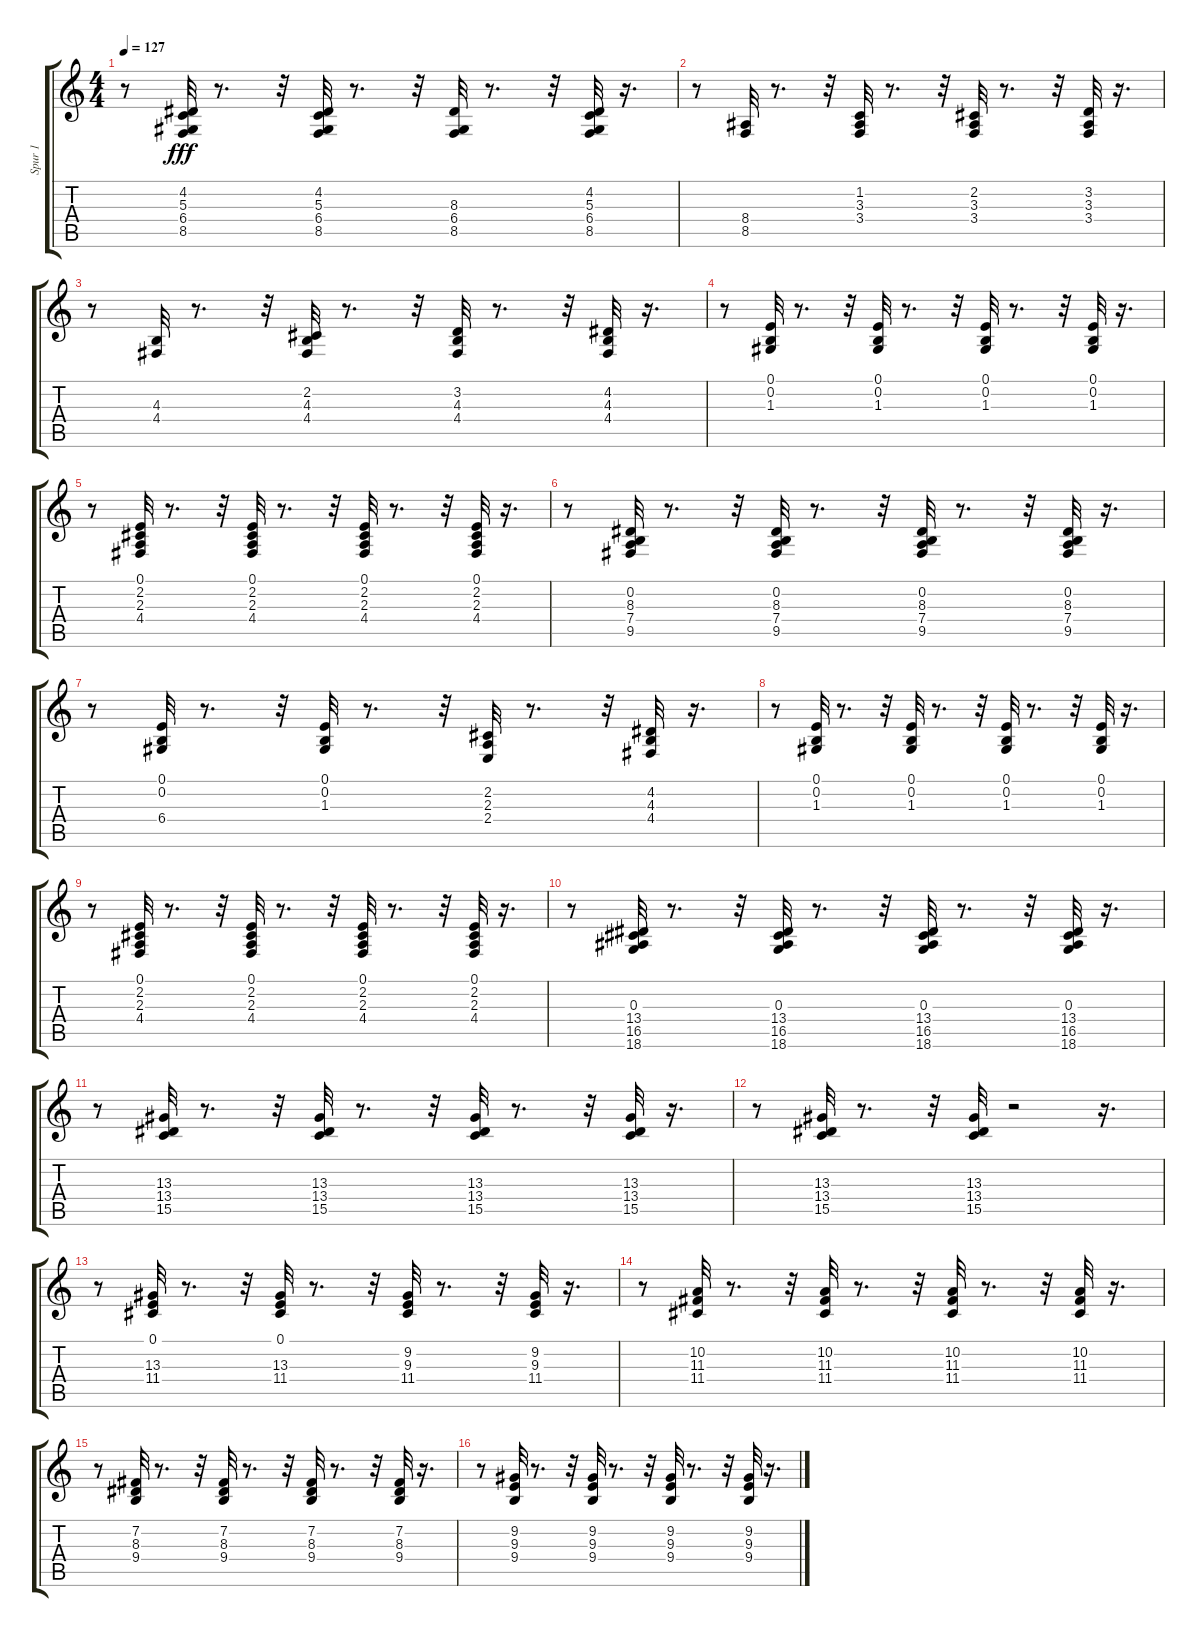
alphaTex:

\track ("Spur 1" "Spur 1") {instrument harpsichord}
\staff {score tabs}
\tuning (E4 B3 G3 D3 A2 E2) {hide}
\ts (4 4)
\tempo 127
\clef g2
\ks c
r.8{dy fff} (4.2 5.3 6.4 8.5).32 r.8{d} r.32 (4.2 5.3 6.4 8.5).32 r.8{d} r.32 (8.3 6.4 8.5).32 r.8{d} r.32 (4.2 5.3 6.4 8.5).32 r.16{d} |
r.8 (8.4 8.5).32 r.8{d} r.32 (1.2 3.3 3.4).32 r.8{d} r.32 (2.2 3.3 3.4).32 r.8{d} r.32 (3.2 3.3 3.4).32 r.16{d} |
r.8 (4.3 4.4).32 r.8{d} r.32 (2.2 4.3 4.4).32 r.8{d} r.32 (3.2 4.3 4.4).32 r.8{d} r.32 (4.2 4.3 4.4).32 r.16{d} |
r.8 (0.1 0.2 1.3).32 r.8{d} r.32 (0.1 0.2 1.3).32 r.8{d} r.32 (0.1 0.2 1.3).32 r.8{d} r.32 (0.1 0.2 1.3).32 r.16{d} |
r.8 (0.1 2.2 2.3 4.4).32 r.8{d} r.32 (0.1 2.2 2.3 4.4).32 r.8{d} r.32 (0.1 2.2 2.3 4.4).32 r.8{d} r.32 (0.1 2.2 2.3 4.4).32 r.16{d} |
r.8 (0.2 8.3 7.4 9.5).32 r.8{d} r.32 (0.2 8.3 7.4 9.5).32 r.8{d} r.32 (0.2 8.3 7.4 9.5).32 r.8{d} r.32 (0.2 8.3 7.4 9.5).32 r.16{d} |
r.8 (0.1 0.2 6.4).32 r.8{d} r.32 (0.1 0.2 1.3).32 r.8{d} r.32 (2.2 2.3 2.4).32 r.8{d} r.32 (4.2 4.3 4.4).32 r.16{d} |
r.8 (0.1 0.2 1.3).32 r.8{d} r.32 (0.1 0.2 1.3).32 r.8{d} r.32 (0.1 0.2 1.3).32 r.8{d} r.32 (0.1 0.2 1.3).32 r.16{d} |
r.8 (0.1 2.2 2.3 4.4).32 r.8{d} r.32 (0.1 2.2 2.3 4.4).32 r.8{d} r.32 (0.1 2.2 2.3 4.4).32 r.8{d} r.32 (0.1 2.2 2.3 4.4).32 r.16{d} |
r.8 (0.3 13.4 16.5 18.6).32 r.8{d} r.32 (0.3 13.4 16.5 18.6).32 r.8{d} r.32 (0.3 13.4 16.5 18.6).32 r.8{d} r.32 (0.3 13.4 16.5 18.6).32 r.16{d} |
r.8 (13.3 13.4 15.5).32 r.8{d} r.32 (13.3 13.4 15.5).32 r.8{d} r.32 (13.3 13.4 15.5).32 r.8{d} r.32 (13.3 13.4 15.5).32 r.16{d} |
r.8 (13.3 13.4 15.5).32 r.8{d} r.32 (13.3 13.4 15.5).32 r.2 r.16{d} |
r.8 (0.1 13.3 11.4).32 r.8{d} r.32 (0.1 13.3 11.4).32 r.8{d} r.32 (9.2 9.3 11.4).32 r.8{d} r.32 (9.2 9.3 11.4).32 r.16{d} |
r.8 (10.2 11.3 11.4).32 r.8{d} r.32 (10.2 11.3 11.4).32 r.8{d} r.32 (10.2 11.3 11.4).32 r.8{d} r.32 (10.2 11.3 11.4).32 r.16{d} |
r.8 (7.2 8.3 9.4).32 r.8{d} r.32 (7.2 8.3 9.4).32 r.8{d} r.32 (7.2 8.3 9.4).32 r.8{d} r.32 (7.2 8.3 9.4).32 r.16{d} |
r.8 (9.2 9.3 9.4).32 r.8{d} r.32 (9.2 9.3 9.4).32 r.8{d} r.32 (9.2 9.3 9.4).32 r.8{d} r.32 (9.2 9.3 9.4).32 r.16{d}
